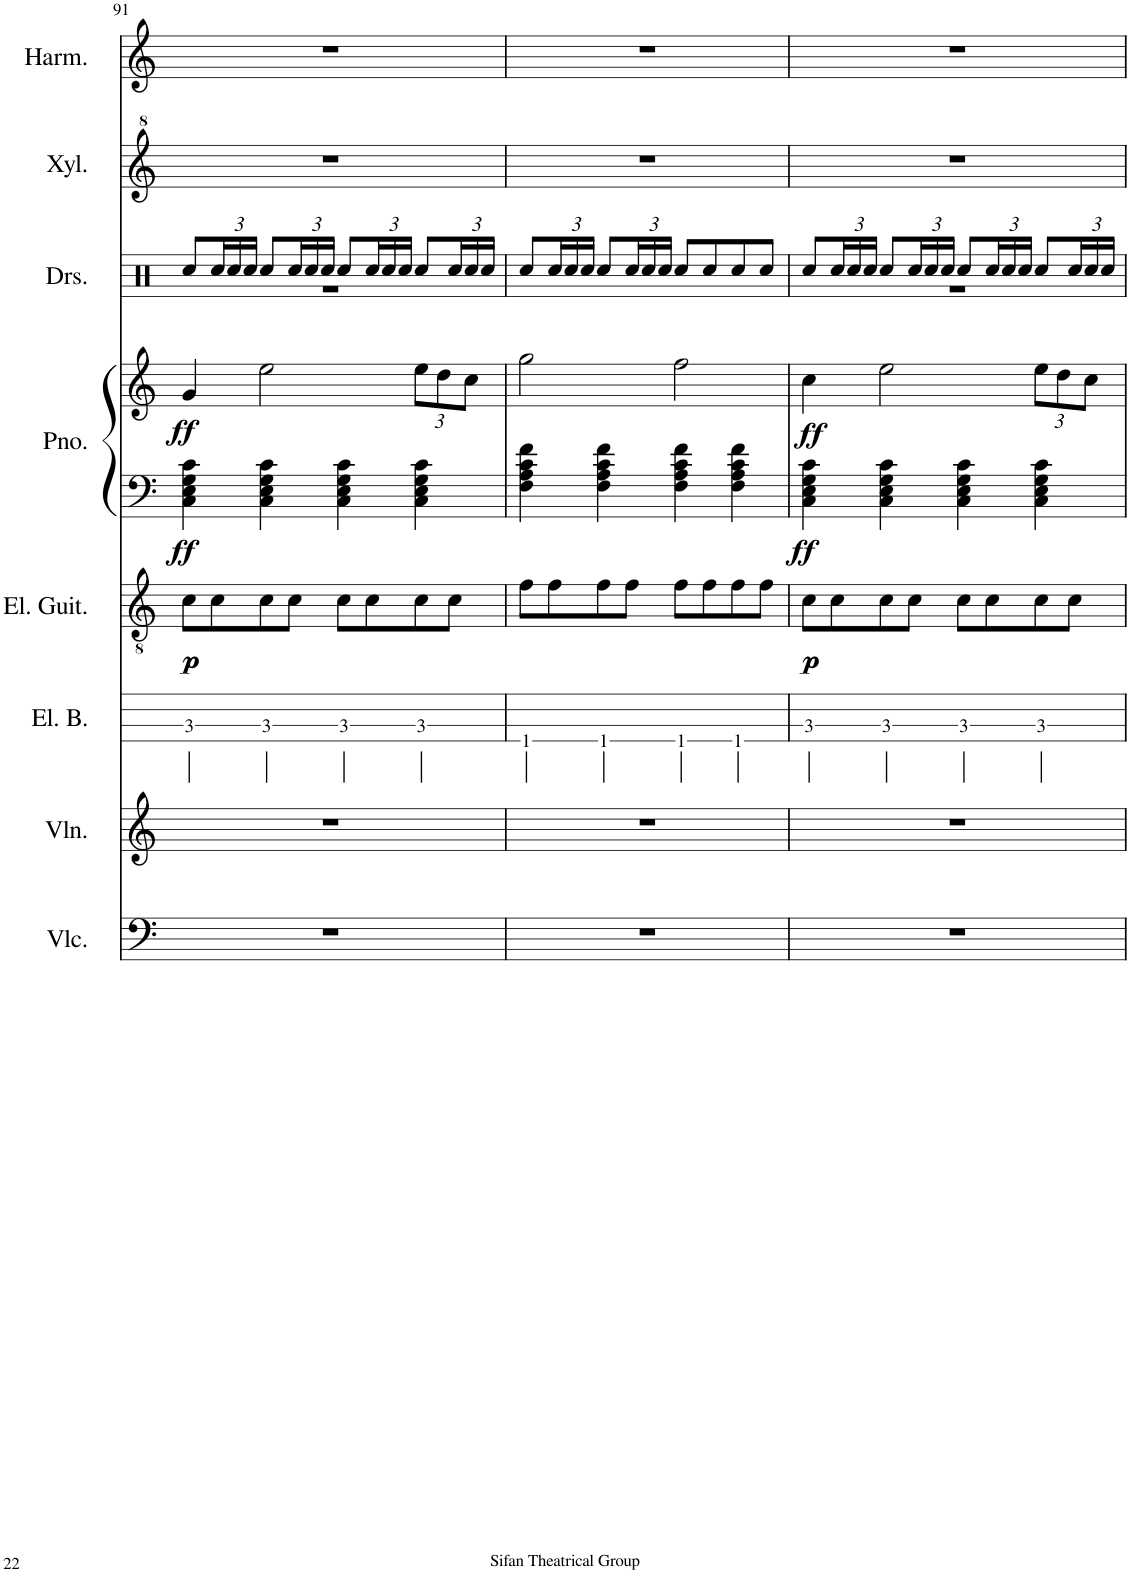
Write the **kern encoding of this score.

**kern	**kern	**kern	**kern	**dynam	**kern	**kern	**dynam	**kern	**kern	**kern
*part8	*part7	*part6	*part5	*part5	*part4	*part4	*part4	*part3	*part2	*part1
*staff9	*staff8	*staff7	*staff6	*staff6	*staff5	*staff4	*staff4/5	*staff3	*staff2	*staff1
*I"Violoncello	*I"Violin	*I"Electric Bass	*I"Electric Guitar	*	*I"Piano	*	*	*I"Drumset	*I"Xylophone	*I"Harmonica
*I'Vlc.	*I'Vln.	*I'El. B.	*I'El. Guit.	*	*I'Pno.	*	*	*I'Drs.	*I'Xyl.	*I'Harm.
!!LO:PB:g=z
*clefF4	*clefG2	*	*clefGv2	*	*clefF4	*clefG2	*	*clefX	*clefG^2	*clefG2
*k[]	*k[]	*k[]	*k[]	*	*k[]	*k[]	*	*k[]	*k[]	*k[]
*M4/4	*M4/4	*M4/4	*M4/4	*	*M4/4	*M4/4	*	*M4/4	*M4/4	*M4/4
=91	=91	=91	=91	=91	=91	=91	=91	=91	=91	=91
*	*	*	*	*	*	*	*	*^	*	*
!	!	!	!	!LO:DY:b	!	!	!	!	!	!	!
!	!	!	!	!LO:DY:n=1:b	!	!	!LO:DY:b=2	!	!	!	!
!	!	!	!	!	!	!	!LO:DY:n=1:b	!	!	!	!
1r	1r	4CC\	8c\L	p p	4C\ 4E\ 4G\ 4c\	4g/	ff ff	8Rcc/L	1r	1r	1r
*	*	*	*	*	*	*	*	*Xbrackettup	*	*	*
.	.	.	8c\	.	.	.	.	24Rcc/L	.	.	.
.	.	.	.	.	.	.	.	24Rcc/	.	.	.
.	.	.	.	.	.	.	.	24Rcc/JJ	.	.	.
.	.	4CC\	8c\	.	4C\ 4E\ 4G\ 4c\	2ee\	.	8Rcc/L	.	.	.
.	.	.	8c\J	.	.	.	.	24Rcc/L	.	.	.
.	.	.	.	.	.	.	.	24Rcc/	.	.	.
.	.	.	.	.	.	.	.	24Rcc/JJ	.	.	.
.	.	4CC\	8c\L	.	4C\ 4E\ 4G\ 4c\	.	.	8Rcc/L	.	.	.
.	.	.	8c\	.	.	.	.	24Rcc/L	.	.	.
.	.	.	.	.	.	.	.	24Rcc/	.	.	.
.	.	.	.	.	.	.	.	24Rcc/JJ	.	.	.
*	*	*	*	*	*	*Xbrackettup	*	*	*	*	*
.	.	4CC\	8c\	.	4C\ 4E\ 4G\ 4c\	12ee\L	.	8Rcc/L	.	.	.
.	.	.	.	.	.	12dd\	.	.	.	.	.
.	.	.	8c\J	.	.	.	.	24Rcc/L	.	.	.
.	.	.	.	.	.	12cc\J	.	24Rcc/	.	.	.
.	.	.	.	.	.	.	.	24Rcc/JJ	.	.	.
*	*	*	*	*	*	*	*	*v	*v	*	*
=92	=92	=92	=92	=92	=92	=92	=92	=92	=92	=92
1r	1r	4FFF\	8f\L	.	4F\ 4A\ 4c\ 4f\	2gg\	.	8Rcc/L	1r	1r
.	.	.	8f\	.	.	.	.	24Rcc/L	.	.
.	.	.	.	.	.	.	.	24Rcc/	.	.
.	.	.	.	.	.	.	.	24Rcc/JJ	.	.
.	.	4FFF\	8f\	.	4F\ 4A\ 4c\ 4f\	.	.	8Rcc/L	.	.
.	.	.	8f\J	.	.	.	.	24Rcc/L	.	.
.	.	.	.	.	.	.	.	24Rcc/	.	.
.	.	.	.	.	.	.	.	24Rcc/JJ	.	.
.	.	4FFF\	8f\L	.	4F\ 4A\ 4c\ 4f\	2ff\	.	8Rcc/L	.	.
.	.	.	8f\	.	.	.	.	8Rcc/	.	.
.	.	4FFF\	8f\	.	4F\ 4A\ 4c\ 4f\	.	.	8Rcc/	.	.
.	.	.	8f\J	.	.	.	.	8Rcc/J	.	.
=93	=93	=93	=93	=93	=93	=93	=93	=93	=93	=93
*	*	*	*	*	*	*	*	*^	*	*
!	!	!	!	!LO:DY:b	!	!	!	!	!	!	!
!	!	!	!	!LO:DY:n=1:b	!	!	!LO:DY:b=2	!	!	!	!
!	!	!	!	!	!	!	!LO:DY:n=1:b	!	!	!	!
1r	1r	4CC\	8c\L	p p	4C\ 4E\ 4G\ 4c\	4cc\	ff ff	8Rcc/L	1r	1r	1r
.	.	.	8c\	.	.	.	.	24Rcc/L	.	.	.
.	.	.	.	.	.	.	.	24Rcc/	.	.	.
.	.	.	.	.	.	.	.	24Rcc/JJ	.	.	.
.	.	4CC\	8c\	.	4C\ 4E\ 4G\ 4c\	2ee\	.	8Rcc/L	.	.	.
.	.	.	8c\J	.	.	.	.	24Rcc/L	.	.	.
.	.	.	.	.	.	.	.	24Rcc/	.	.	.
.	.	.	.	.	.	.	.	24Rcc/JJ	.	.	.
.	.	4CC\	8c\L	.	4C\ 4E\ 4G\ 4c\	.	.	8Rcc/L	.	.	.
.	.	.	8c\	.	.	.	.	24Rcc/L	.	.	.
.	.	.	.	.	.	.	.	24Rcc/	.	.	.
.	.	.	.	.	.	.	.	24Rcc/JJ	.	.	.
.	.	4CC\	8c\	.	4C\ 4E\ 4G\ 4c\	12ee\L	.	8Rcc/L	.	.	.
.	.	.	.	.	.	12dd\	.	.	.	.	.
.	.	.	8c\J	.	.	.	.	24Rcc/L	.	.	.
.	.	.	.	.	.	12cc\J	.	24Rcc/	.	.	.
.	.	.	.	.	.	.	.	24Rcc/JJ	.	.	.
*	*	*	*	*	*	*	*	*v	*v	*	*
=	=	=	=	=	=	=	=	=	=	=
*-	*-	*-	*-	*-	*-	*-	*-	*-	*-	*-
